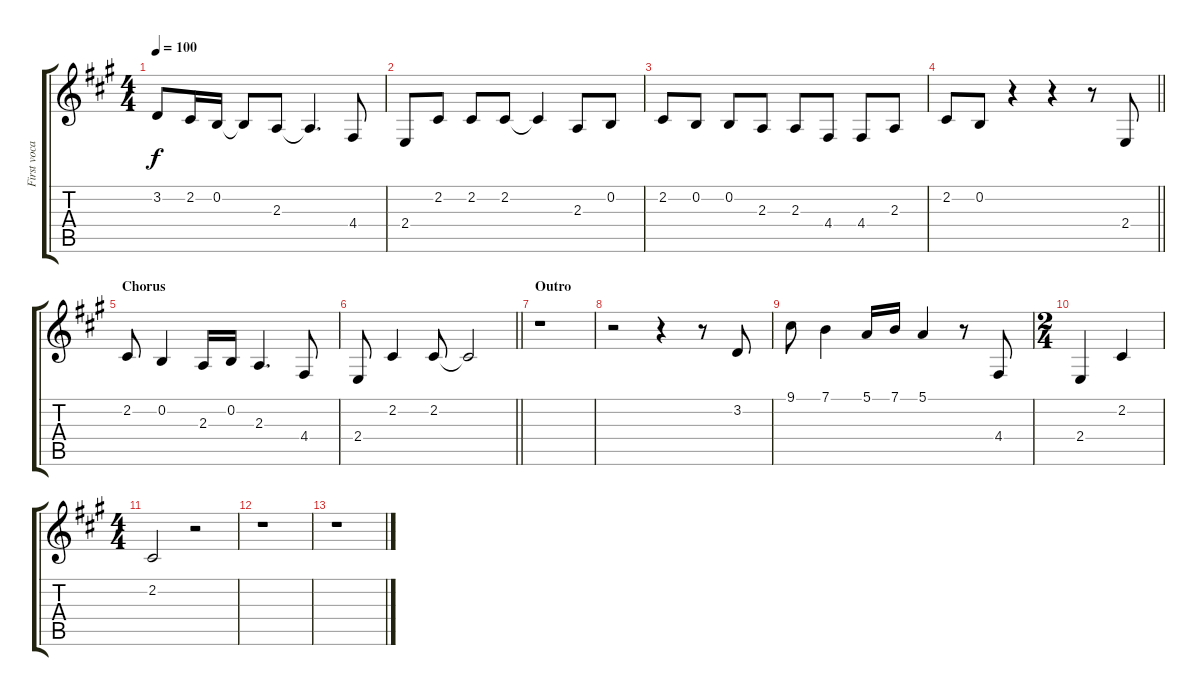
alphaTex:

\track ("First vocal track" "First voca") {instrument altosax}
\staff {score tabs}
\tuning (E4 B3 G3 D3 A2 E2) {hide}
\ts (4 4)
\tempo 100
\clef g2
\ks a
3.2.8{dy f} 2.2.16 0.2.16 0.2{t}.8 2.3.8 2.3{t}.4{d} 4.4.8 |
2.4.8 2.2.8 2.2.8 2.2.8 2.2{t}.4 2.3.8 0.2.8 |
2.2.8 0.2.8 0.2.8 2.3.8 2.3.8 4.4.8 4.4.8 2.3.8 |
\barLineRight lightlight
2.2.8 0.2.8 r.4 r.4 r.8 2.4.8 |
\section ("" "Chorus")
2.2.8 0.2.4 2.3.16 0.2.16 2.3.4{d} 4.4.8 |
\barLineRight lightlight
2.4.8 2.2.4 2.2.8 2.2{t}.2 |
\section ("" "Outro")
r.1 |
r.2 r.4 r.8 3.2.8 |
9.1.8 7.1.4 5.1.16 7.1.16 5.1.4 r.8 4.4.8 |
\ts (2 4)
2.4.4 2.2.4 |
\ts (4 4)
2.2.2 r.2 |
r.1 |
r.1
